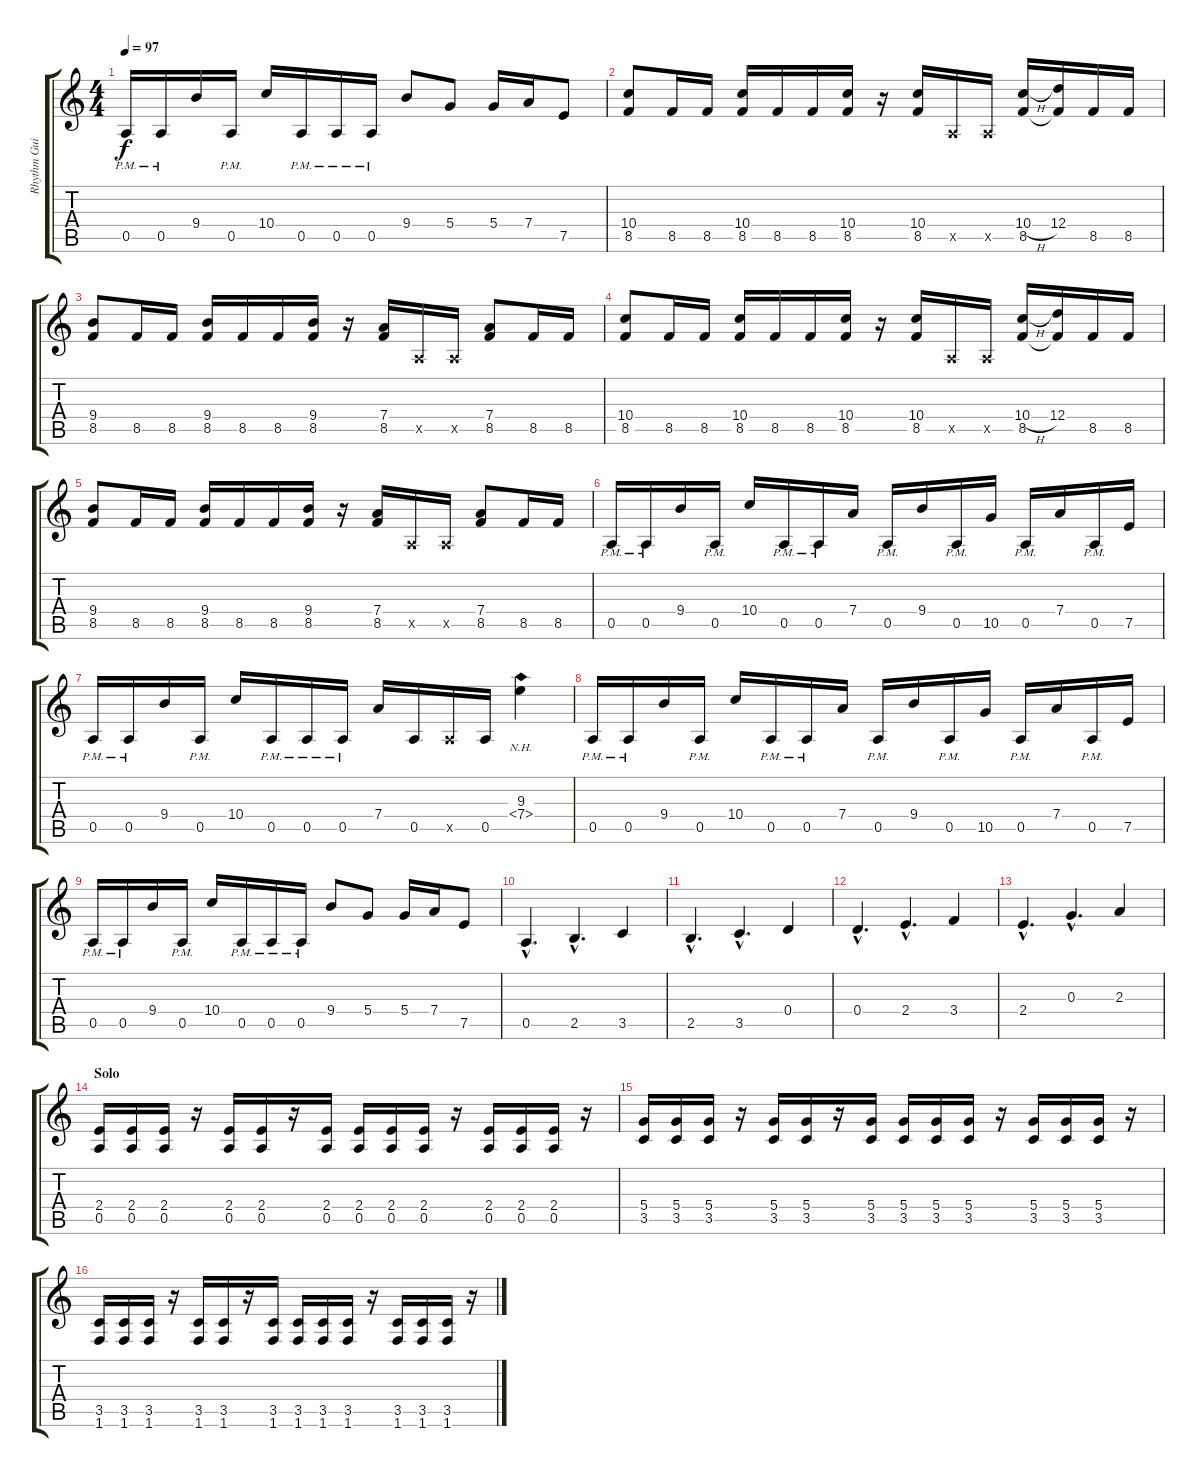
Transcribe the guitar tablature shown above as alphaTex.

\track ("Rhythm Guitar 2" "Rhythm Gui") {instrument distortionguitar}
\staff {score tabs}
\tuning (E4 B3 G3 D3 A2 E2) {hide}
\ts (4 4)
\tempo 97
\clef g2
\ks c
0.5{pm}.16{dy f} 0.5{pm}.16 9.4.16 0.5{pm}.16 10.4.16 0.5{pm}.16 0.5{pm}.16 0.5{pm}.16 9.4.8 5.4.8 5.4.16 7.4.16 7.5.8 |
(10.4 8.5).8 8.5.16 8.5.16 (10.4 8.5).16 8.5.16 8.5.16 (10.4 8.5).16 r.16 (10.4 8.5).16 0.5{x}.16 0.5{x}.16 (10.4{h} 8.5).16 (12.4 8.5{t}).16 8.5.16 8.5.16 |
(9.4 8.5).8 8.5.16 8.5.16 (9.4 8.5).16 8.5.16 8.5.16 (9.4 8.5).16 r.16 (7.4 8.5).16 0.5{x}.16 0.5{x}.16 (7.4 8.5).8 8.5.16 8.5.16 |
(10.4 8.5).8 8.5.16 8.5.16 (10.4 8.5).16 8.5.16 8.5.16 (10.4 8.5).16 r.16 (10.4 8.5).16 0.5{x}.16 0.5{x}.16 (10.4{h} 8.5).16 (12.4 8.5{t}).16 8.5.16 8.5.16 |
(9.4 8.5).8 8.5.16 8.5.16 (9.4 8.5).16 8.5.16 8.5.16 (9.4 8.5).16 r.16 (7.4 8.5).16 0.5{x}.16 0.5{x}.16 (7.4 8.5).8 8.5.16 8.5.16 |
0.5{pm}.16 0.5{pm}.16 9.4.16 0.5{pm}.16 10.4.16 0.5{pm}.16 0.5{pm}.16 7.4.16 0.5{pm}.16 9.4.16 0.5{pm}.16 10.5.16 0.5{pm}.16 7.4.16 0.5{pm}.16 7.5.16 |
0.5{pm}.16 0.5{pm}.16 9.4.16 0.5{pm}.16 10.4.16 0.5{pm}.16 0.5{pm}.16 0.5{pm}.16 7.4.16 0.5.16 0.5{x}.16 0.5.16 (9.3 7.4{nh}).4 |
0.5{pm}.16 0.5{pm}.16 9.4.16 0.5{pm}.16 10.4.16 0.5{pm}.16 0.5{pm}.16 7.4.16 0.5{pm}.16 9.4.16 0.5{pm}.16 10.5.16 0.5{pm}.16 7.4.16 0.5{pm}.16 7.5.16 |
0.5{pm}.16 0.5{pm}.16 9.4.16 0.5{pm}.16 10.4.16 0.5{pm}.16 0.5{pm}.16 0.5{pm}.16 9.4.8 5.4.8 5.4.16 7.4.16 7.5.8 |
0.5{hac}.4{d} 2.5{hac}.4{d} 3.5.4 |
2.5{hac}.4{d} 3.5{hac}.4{d} 0.4.4 |
0.4{hac}.4{d} 2.4{hac}.4{d} 3.4.4 |
2.4{hac}.4{d} 0.3{hac}.4{d} 2.3.4 |
\section ("" "Solo")
(2.4 0.5).16 (2.4 0.5).16 (2.4 0.5).16 r.16 (2.4 0.5).16 (2.4 0.5).16 r.16 (2.4 0.5).16 (2.4 0.5).16 (2.4 0.5).16 (2.4 0.5).16 r.16 (2.4 0.5).16 (2.4 0.5).16 (2.4 0.5).16 r.16 |
(5.4 3.5).16 (5.4 3.5).16 (5.4 3.5).16 r.16 (5.4 3.5).16 (5.4 3.5).16 r.16 (5.4 3.5).16 (5.4 3.5).16 (5.4 3.5).16 (5.4 3.5).16 r.16 (5.4 3.5).16 (5.4 3.5).16 (5.4 3.5).16 r.16 |
(3.5 1.6).16 (3.5 1.6).16 (3.5 1.6).16 r.16 (3.5 1.6).16 (3.5 1.6).16 r.16 (3.5 1.6).16 (3.5 1.6).16 (3.5 1.6).16 (3.5 1.6).16 r.16 (3.5 1.6).16 (3.5 1.6).16 (3.5 1.6).16 r.16
